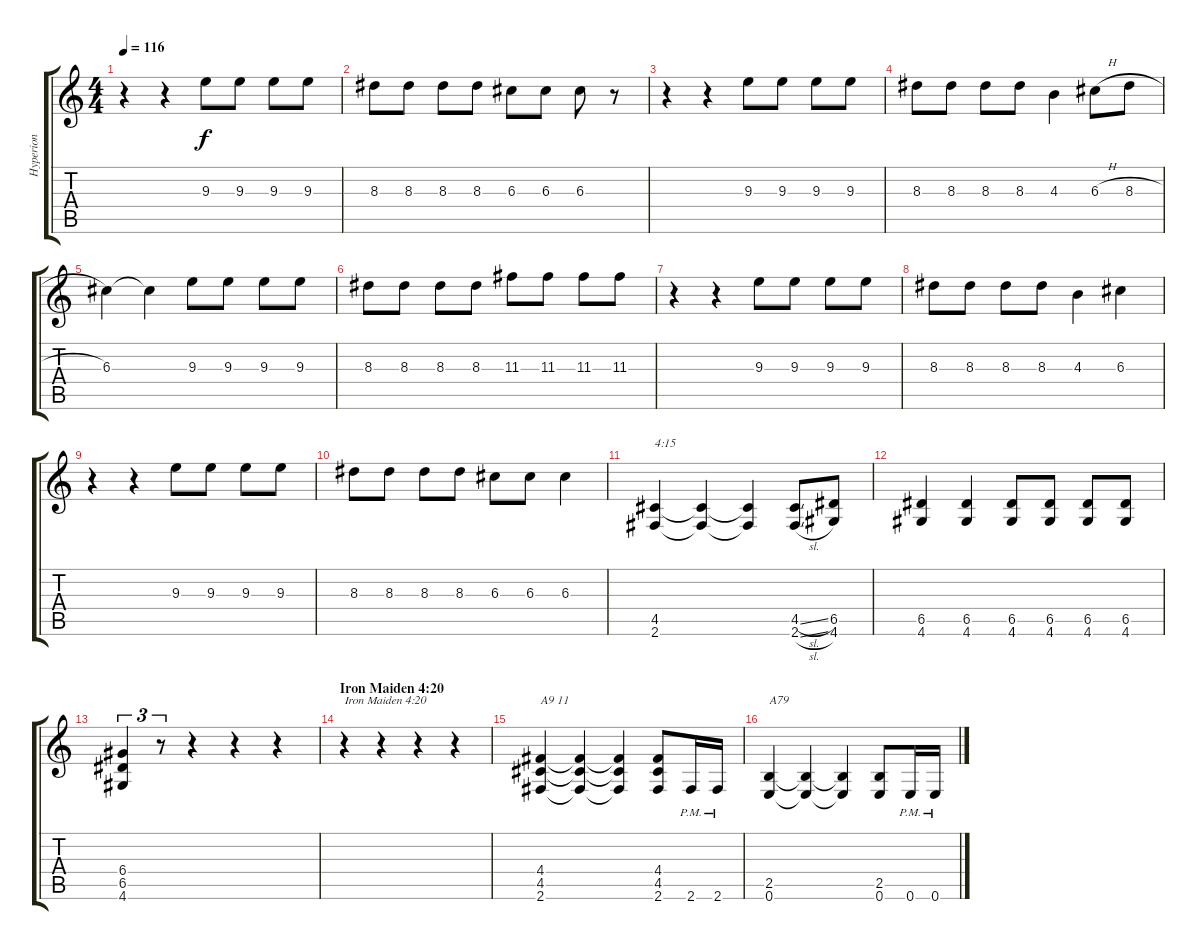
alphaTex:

\track ("Hyperion" "Hyperion") {instrument distortionguitar}
\staff {score tabs}
\tuning (E4 B3 G3 D3 A2 E2) {hide}
\ts (4 4)
\tempo 116
\clef g2
\ks c
r.4{dy f} r.4 9.3.8 9.3.8 9.3.8 9.3.8 |
8.3.8 8.3.8 8.3.8 8.3.8 6.3.8 6.3.8 6.3.8 r.8 |
r.4 r.4 9.3.8 9.3.8 9.3.8 9.3.8 |
8.3.8 8.3.8 8.3.8 8.3.8 4.3.4 6.3{h}.8 8.3{h}.8 |
6.3.4 6.3{t}.4 9.3.8 9.3.8 9.3.8 9.3.8 |
8.3.8 8.3.8 8.3.8 8.3.8 11.3.8 11.3.8 11.3.8 11.3.8 |
r.4 r.4 9.3.8 9.3.8 9.3.8 9.3.8 |
8.3.8 8.3.8 8.3.8 8.3.8 4.3.4 6.3.4 |
r.4 r.4 9.3.8 9.3.8 9.3.8 9.3.8 |
8.3.8 8.3.8 8.3.8 8.3.8 6.3.8 6.3.8 6.3.4 |
(4.5 2.6).4{txt "4:15"} (4.5{t} 2.6{t}).4 (4.5{t} 2.6{t}).4 (4.5{sl} 2.6{sl}).8 (6.5 4.6).8 |
(6.5 4.6).4 (6.5 4.6).4 (6.5 4.6).8 (6.5 4.6).8 (6.5 4.6).8 (6.5 4.6).8 |
(6.4 6.5 4.6).4{tu (3 2)} r.8{tu (3 2)} r.4 r.4 r.4 |
\section ("" "Iron Maiden 4:20")
r.4{txt "Iron Maiden 4:20"} r.4 r.4 r.4 |
(4.4 4.5 2.6).4{txt "A9 11"} (4.4{t} 4.5{t} 2.6{t}).4 (4.4{t} 4.5{t} 2.6{t}).4 (4.4 4.5 2.6).8 2.6{pm}.16 2.6{pm}.16 |
(2.5 0.6).4{txt "A79"} (2.5{t} 0.6{t}).4 (2.5{t} 0.6{t}).4 (2.5 0.6).8 0.6{pm}.16 0.6{pm}.16
